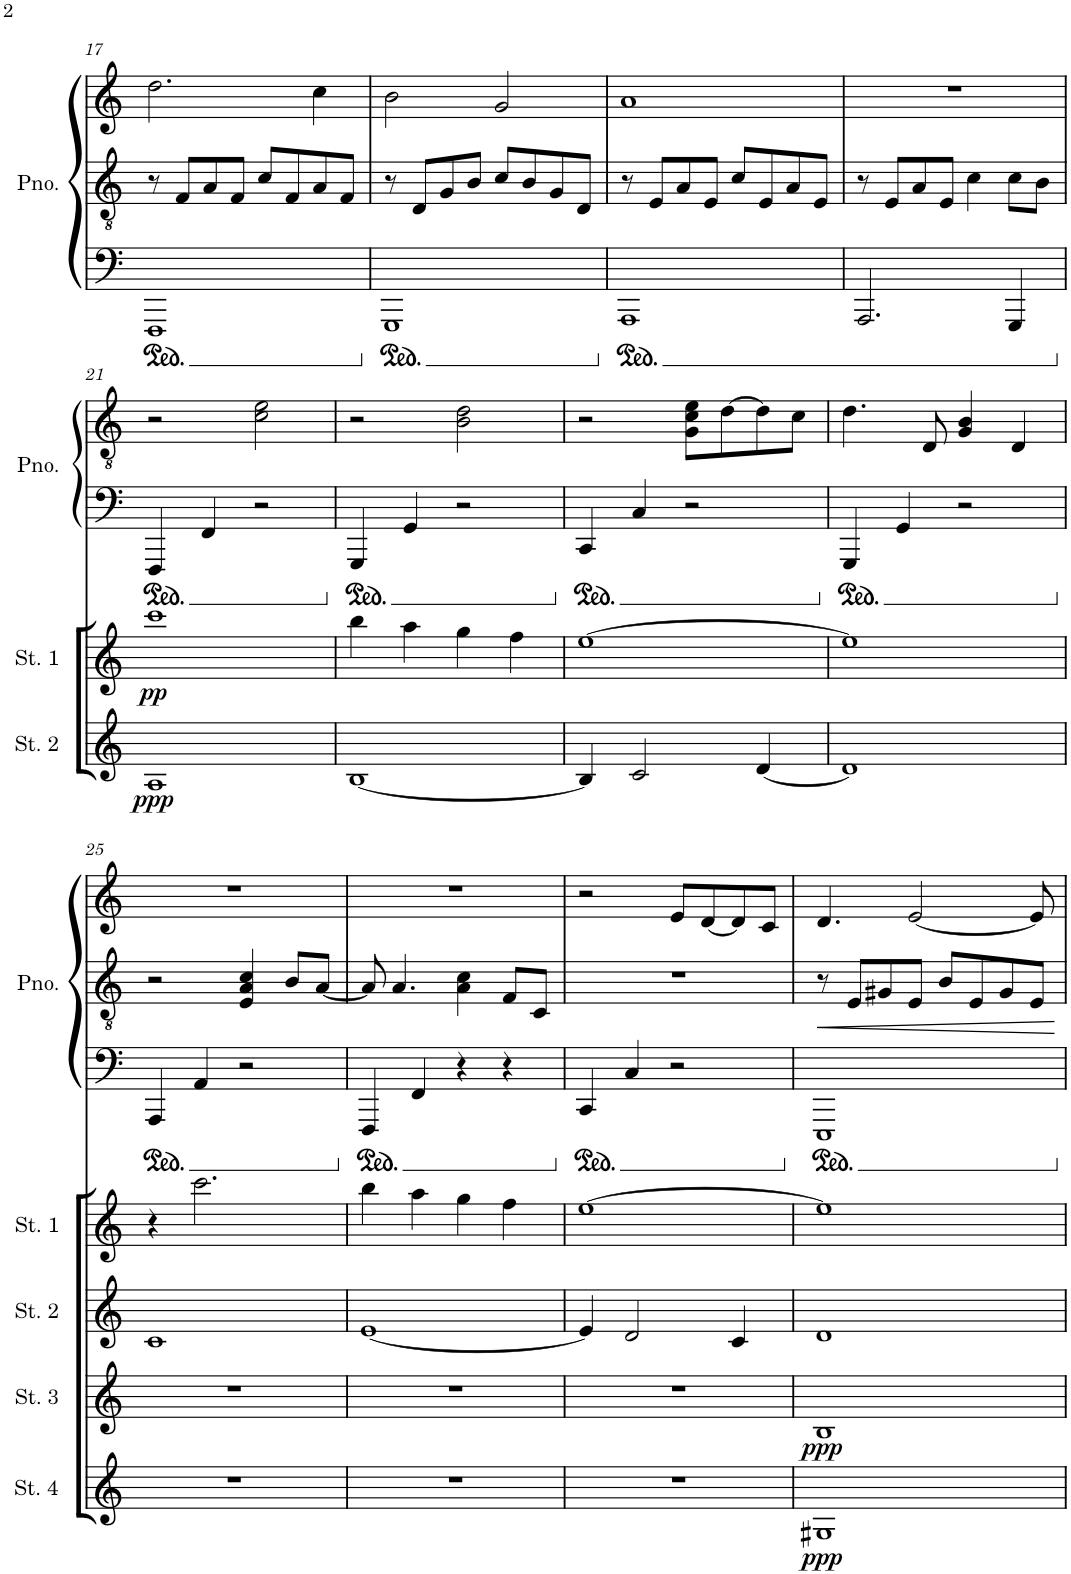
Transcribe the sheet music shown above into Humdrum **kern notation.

**kern	**dynam	**kern	**dynam	**kern	**dynam	**kern	**dynam	**kern	**kern	**kern	**kern	**kern	**kern
*part8	*part8	*part7	*part7	*part6	*part6	*part5	*part5	*part4	*part4	*part4	*part3	*part2	*part1
*staff10	*staff10	*staff9	*staff9	*staff8	*staff8	*staff7	*staff7	*staff6	*staff5	*staff4	*staff3	*staff2	*staff1
*I"Strings 4	*	*I"Strings 3	*	*I"Strings 2	*	*I"Strings 1	*	*I"Piano	*	*	*I"Oboe	*I"Horn in C	*I"Flute
*I'St. 4	*	*I'St. 3	*	*I'St. 2	*	*I'St. 1	*	*I'Pno.	*	*	*I'Ob.	*	*I'Fl.
!!LO:PB:g=z
*clefG2	*	*clefG2	*	*clefG2	*	*clefG2	*	*clefF4	*clefGv2	*clefG2	*clefG2	*clefG2	*clefG2
*	*	*	*	*	*	*	*	*	*	*	*	*Trd7c12	*
*k[]	*	*k[]	*	*k[]	*	*k[]	*	*k[]	*k[]	*k[]	*k[]	*k[]	*k[]
*M4/4	*	*M4/4	*	*M4/4	*	*M4/4	*	*M4/4	*M4/4	*M4/4	*M4/4	*M4/4	*M4/4
=17	=17	=17	=17	=17	=17	=17	=17	=17	=17	=17	=17	=17	=17
1r	.	1r	.	1r	.	1r	.	1FFF	8r	2.dd\	1r	1r	1r
.	.	.	.	.	.	.	.	.	8F/L	.	.	.	.
.	.	.	.	.	.	.	.	.	8A/	.	.	.	.
.	.	.	.	.	.	.	.	.	8F/J	.	.	.	.
.	.	.	.	.	.	.	.	.	8c/L	.	.	.	.
.	.	.	.	.	.	.	.	.	8F/	.	.	.	.
.	.	.	.	.	.	.	.	.	8A/	4cc\	.	.	.
.	.	.	.	.	.	.	.	.	8F/J	.	.	.	.
=18	=18	=18	=18	=18	=18	=18	=18	=18	=18	=18	=18	=18	=18
1r	.	1r	.	1r	.	1r	.	1GGG	8r	2b\	1r	1r	1r
.	.	.	.	.	.	.	.	.	8D/L	.	.	.	.
.	.	.	.	.	.	.	.	.	8G/	.	.	.	.
.	.	.	.	.	.	.	.	.	8B/J	.	.	.	.
.	.	.	.	.	.	.	.	.	8c/L	2g/	.	.	.
.	.	.	.	.	.	.	.	.	8B/	.	.	.	.
.	.	.	.	.	.	.	.	.	8G/	.	.	.	.
.	.	.	.	.	.	.	.	.	8D/J	.	.	.	.
=19	=19	=19	=19	=19	=19	=19	=19	=19	=19	=19	=19	=19	=19
1r	.	1r	.	1r	.	1r	.	1AAA	8r	1a	1r	1r	1r
.	.	.	.	.	.	.	.	.	8E/L	.	.	.	.
.	.	.	.	.	.	.	.	.	8A/	.	.	.	.
.	.	.	.	.	.	.	.	.	8E/J	.	.	.	.
.	.	.	.	.	.	.	.	.	8c/L	.	.	.	.
.	.	.	.	.	.	.	.	.	8E/	.	.	.	.
.	.	.	.	.	.	.	.	.	8A/	.	.	.	.
.	.	.	.	.	.	.	.	.	8E/J	.	.	.	.
=20	=20	=20	=20	=20	=20	=20	=20	=20	=20	=20	=20	=20	=20
1r	.	1r	.	1r	.	1r	.	2.AAA/	8r	1r	1r	1r	1r
.	.	.	.	.	.	.	.	.	8E/L	.	.	.	.
.	.	.	.	.	.	.	.	.	8A/	.	.	.	.
.	.	.	.	.	.	.	.	.	8E/J	.	.	.	.
.	.	.	.	.	.	.	.	.	4c\	.	.	.	.
.	.	.	.	.	.	.	.	4GGG/	8c\L	.	.	.	.
.	.	.	.	.	.	.	.	.	8B\J	.	.	.	.
!!LO:LB:g=z
=21	=21	=21	=21	=21	=21	=21	=21	=21	=21	=21	=21	=21	=21
!	!	!	!	!	!LO:DY:b	!	!LO:DY:b	!	!	!	!	!	!
1r	.	1r	.	1A	ppp	1ccc	pp	4FFF/	2r	1r	1r	1r	1r
.	.	.	.	.	.	.	.	4FF/	.	.	.	.	.
.	.	.	.	.	.	.	.	2r	2c\ 2e\	.	.	.	.
=22	=22	=22	=22	=22	=22	=22	=22	=22	=22	=22	=22	=22	=22
1r	.	1r	.	[1B	.	4bb\	.	4GGG/	2r	1r	1r	1r	1r
.	.	.	.	.	.	4aa\	.	4GG/	.	.	.	.	.
.	.	.	.	.	.	4gg\	.	2r	2B\ 2d\	.	.	.	.
.	.	.	.	.	.	4ff\	.	.	.	.	.	.	.
=23	=23	=23	=23	=23	=23	=23	=23	=23	=23	=23	=23	=23	=23
1r	.	1r	.	4B/]	.	[1ee	.	4CC/	2r	1r	1r	1r	1r
.	.	.	.	2c/	.	.	.	4C/	.	.	.	.	.
.	.	.	.	.	.	.	.	2r	8G\ 8c\ 8e\L	.	.	.	.
.	.	.	.	.	.	.	.	.	[8d\	.	.	.	.
.	.	.	.	[4d/	.	.	.	.	8d\]	.	.	.	.
.	.	.	.	.	.	.	.	.	8c\J	.	.	.	.
=24	=24	=24	=24	=24	=24	=24	=24	=24	=24	=24	=24	=24	=24
1r	.	1r	.	1d]	.	1ee]	.	4GGG/	4.d\	1r	1r	1r	1r
.	.	.	.	.	.	.	.	4GG/	.	.	.	.	.
.	.	.	.	.	.	.	.	.	8D/	.	.	.	.
.	.	.	.	.	.	.	.	2r	4G/ 4B/	.	.	.	.
.	.	.	.	.	.	.	.	.	4D/	.	.	.	.
!!LO:LB:g=z
=25	=25	=25	=25	=25	=25	=25	=25	=25	=25	=25	=25	=25	=25
1r	.	1r	.	1c	.	4r	.	4AAA/	2r	1r	1r	1r	1r
.	.	.	.	.	.	2.ccc\	.	4AA/	.	.	.	.	.
.	.	.	.	.	.	.	.	2r	4E/ 4A/ 4c/	.	.	.	.
.	.	.	.	.	.	.	.	.	8B/L	.	.	.	.
.	.	.	.	.	.	.	.	.	[8A/J	.	.	.	.
=26	=26	=26	=26	=26	=26	=26	=26	=26	=26	=26	=26	=26	=26
1r	.	1r	.	[1e	.	4bb\	.	4FFF/	8A/]	1r	1r	1r	1r
.	.	.	.	.	.	.	.	.	4.A/	.	.	.	.
.	.	.	.	.	.	4aa\	.	4FF/	.	.	.	.	.
.	.	.	.	.	.	4gg\	.	4r	4A\ 4c\	.	.	.	.
.	.	.	.	.	.	4ff\	.	4r	8F/L	.	.	.	.
.	.	.	.	.	.	.	.	.	8C/J	.	.	.	.
=27	=27	=27	=27	=27	=27	=27	=27	=27	=27	=27	=27	=27	=27
1r	.	1r	.	4e/]	.	[1ee	.	4CC/	1r	2r	1r	1r	1r
.	.	.	.	2d/	.	.	.	4C/	.	.	.	.	.
.	.	.	.	.	.	.	.	2r	.	8e/L	.	.	.
.	.	.	.	.	.	.	.	.	.	[8d/	.	.	.
.	.	.	.	4c/	.	.	.	.	.	8d/]	.	.	.
.	.	.	.	.	.	.	.	.	.	8c/J	.	.	.
=28	=28	=28	=28	=28	=28	=28	=28	=28	=28	=28	=28	=28	=28
!	!LO:DY:b	!	!LO:DY:b	!	!	!	!	!	!	!	!	!	!
1G#X	ppp	1B	ppp	1d	.	1ee]	.	1EEE	8r	4.d/	1r	1r	1r
.	.	.	.	.	.	.	.	.	8E/L	.	.	.	.
.	.	.	.	.	.	.	.	.	8G#X/	.	.	.	.
.	.	.	.	.	.	.	.	.	8E/J	[2e/	.	.	.
.	.	.	.	.	.	.	.	.	8B/L	.	.	.	.
.	.	.	.	.	.	.	.	.	8E/	.	.	.	.
.	.	.	.	.	.	.	.	.	8G#/	.	.	.	.
.	.	.	.	.	.	.	.	.	8E/J	8e/]	.	.	.
=	=	=	=	=	=	=	=	=	=	=	=	=	=
*-	*-	*-	*-	*-	*-	*-	*-	*-	*-	*-	*-	*-	*-
